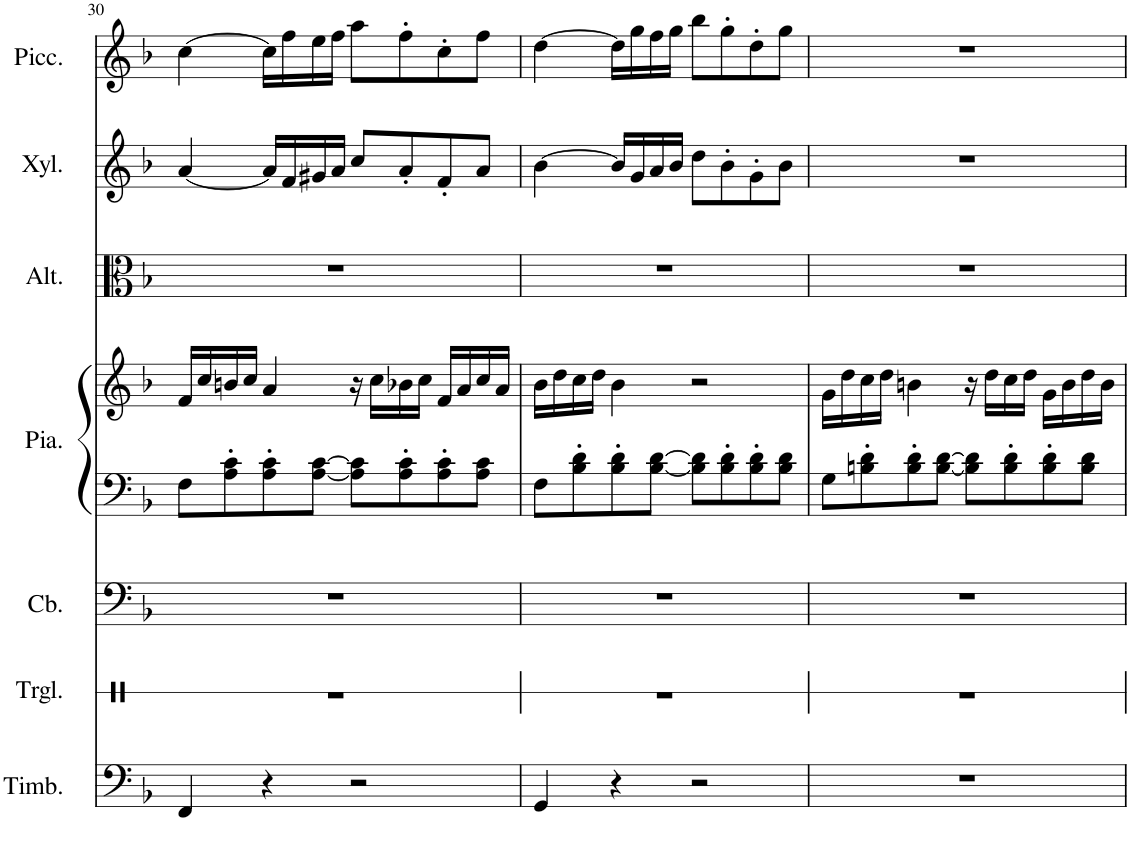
**kern	**kern	**kern	**kern	**kern	**kern	**kern	**kern
*part7	*part6	*part5	*part4	*part4	*part3	*part2	*part1
*staff8	*staff7	*staff6	*staff5	*staff4	*staff3	*staff2	*staff1
*I"Timbales	*I"Triangle	*I"Contrebasse	*I"Piano	*	*I"Alto	*I"Xylophone	*I"Piccolo
*I'Timb.	*I'Trgl.	*I'Cb.	*I'Pia.	*	*I'Alt.	*I'Xyl.	*I'Picc.
!!LO:PB:g=z
*clefF4	*clefX	*clefF4	*clefF4	*clefG2	*clefC3	*clefG2	*clefG2
*	*	*Trd7c12	*	*	*	*Trd-7c-12	*Trd-7c-12
*k[b-]	*k[]	*k[b-]	*k[b-]	*k[b-]	*k[b-]	*k[b-]	*k[b-]
*M4/4	*M4/4	*M4/4	*M4/4	*M4/4	*M4/4	*M4/4	*M4/4
=30	=30	=30	=30	=30	=30	=30	=30
4FF/	1r	1r	8F\L	16f/LL	1r	[4a/	[4cc\
.	.	.	.	16cc/	.	.	.
.	.	.	8A\' 8c\'	16bn/	.	.	.
.	.	.	.	16cc/JJ	.	.	.
4r	.	.	8A\' 8c\'	4a/	.	16a/LL]	16cc\LL]
.	.	.	.	.	.	16f/	16ff\
.	.	.	[8A\ [8c\J	.	.	16g#X/	16ee\
.	.	.	.	.	.	16a/JJ	16ff\JJ
2r	.	.	8A\] 8c\]L	16r	.	8cc/L	8aa\L
.	.	.	.	16cc\LL	.	.	.
.	.	.	8A\' 8c\'	16b-X\	.	8a'/	8ff'\
.	.	.	.	16cc\JJ	.	.	.
.	.	.	8A\' 8c\'	16f/LL	.	8f'/	8cc'\
.	.	.	.	16a/	.	.	.
.	.	.	8A\ 8c\J	16cc/	.	8a/J	8ff\J
.	.	.	.	16a/JJ	.	.	.
=31	=31	=31	=31	=31	=31	=31	=31
4GG/	1r	1r	8F\L	16b-\LL	1r	[4b-\	[4dd\
.	.	.	.	16dd\	.	.	.
.	.	.	8B-\' 8d\'	16cc\	.	.	.
.	.	.	.	16dd\JJ	.	.	.
4r	.	.	8B-\' 8d\'	4b-\	.	16b-/LL]	16dd\LL]
.	.	.	.	.	.	16g/	16gg\
.	.	.	[8B-\ [8d\J	.	.	16a/	16ff\
.	.	.	.	.	.	16b-/JJ	16gg\JJ
2r	.	.	8B-\] 8d\]L	2r	.	8dd\L	8bb-\L
.	.	.	8B-\' 8d\'	.	.	8b-'\	8gg'\
.	.	.	8B-\' 8d\'	.	.	8g'\	8dd'\
.	.	.	8B-\ 8d\J	.	.	8b-\J	8gg\J
=32	=32	=32	=32	=32	=32	=32	=32
1r	1r	1r	8G\L	16g\LL	1r	1r	1r
.	.	.	.	16dd\	.	.	.
.	.	.	8Bn\' 8d\'	16cc\	.	.	.
.	.	.	.	16dd\JJ	.	.	.
.	.	.	8B\' 8d\'	4bn\	.	.	.
.	.	.	[8B\ [8d\J	.	.	.	.
.	.	.	8B\] 8d\]L	16r	.	.	.
.	.	.	.	16dd\LL	.	.	.
.	.	.	8B\' 8d\'	16cc\	.	.	.
.	.	.	.	16dd\JJ	.	.	.
.	.	.	8B\' 8d\'	16g\LL	.	.	.
.	.	.	.	16b\	.	.	.
.	.	.	8B\ 8d\J	16dd\	.	.	.
.	.	.	.	16b\JJ	.	.	.
=	=	=	=	=	=	=	=
*-	*-	*-	*-	*-	*-	*-	*-
